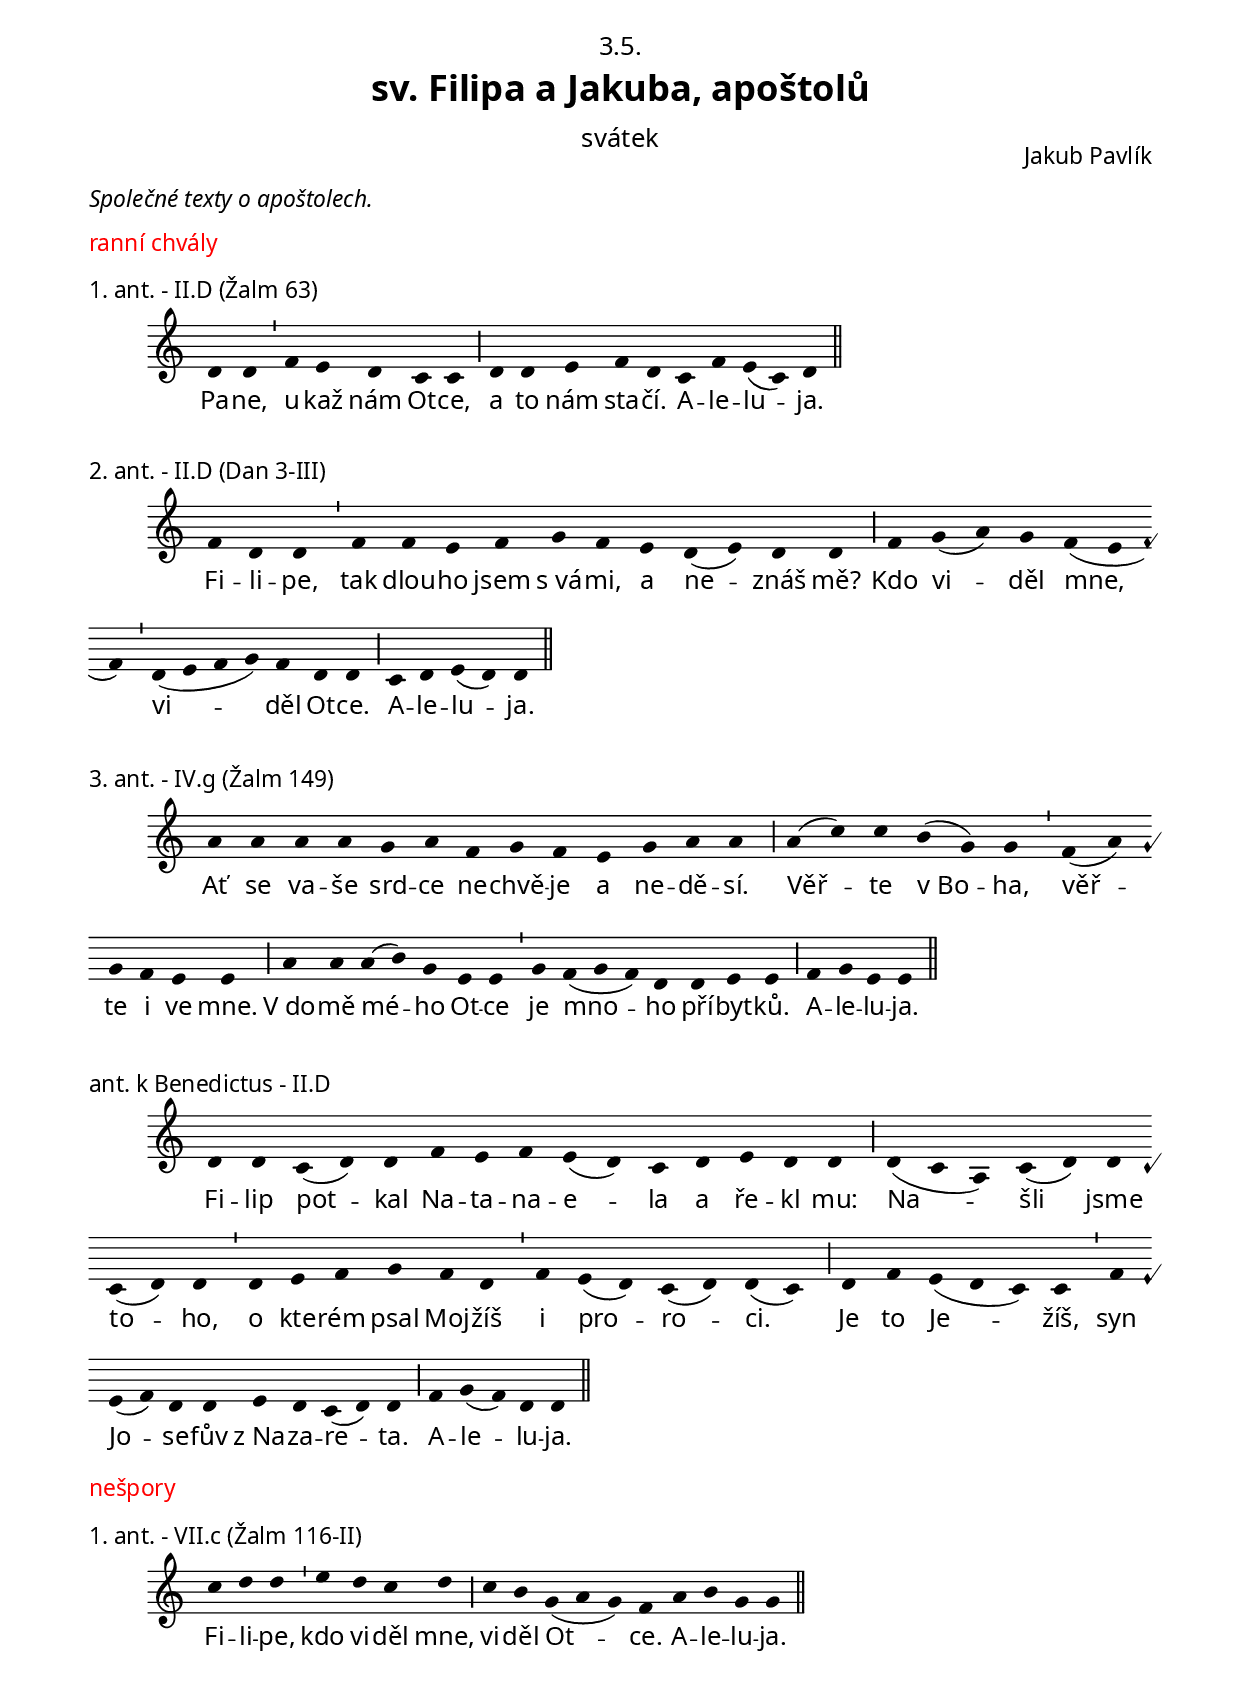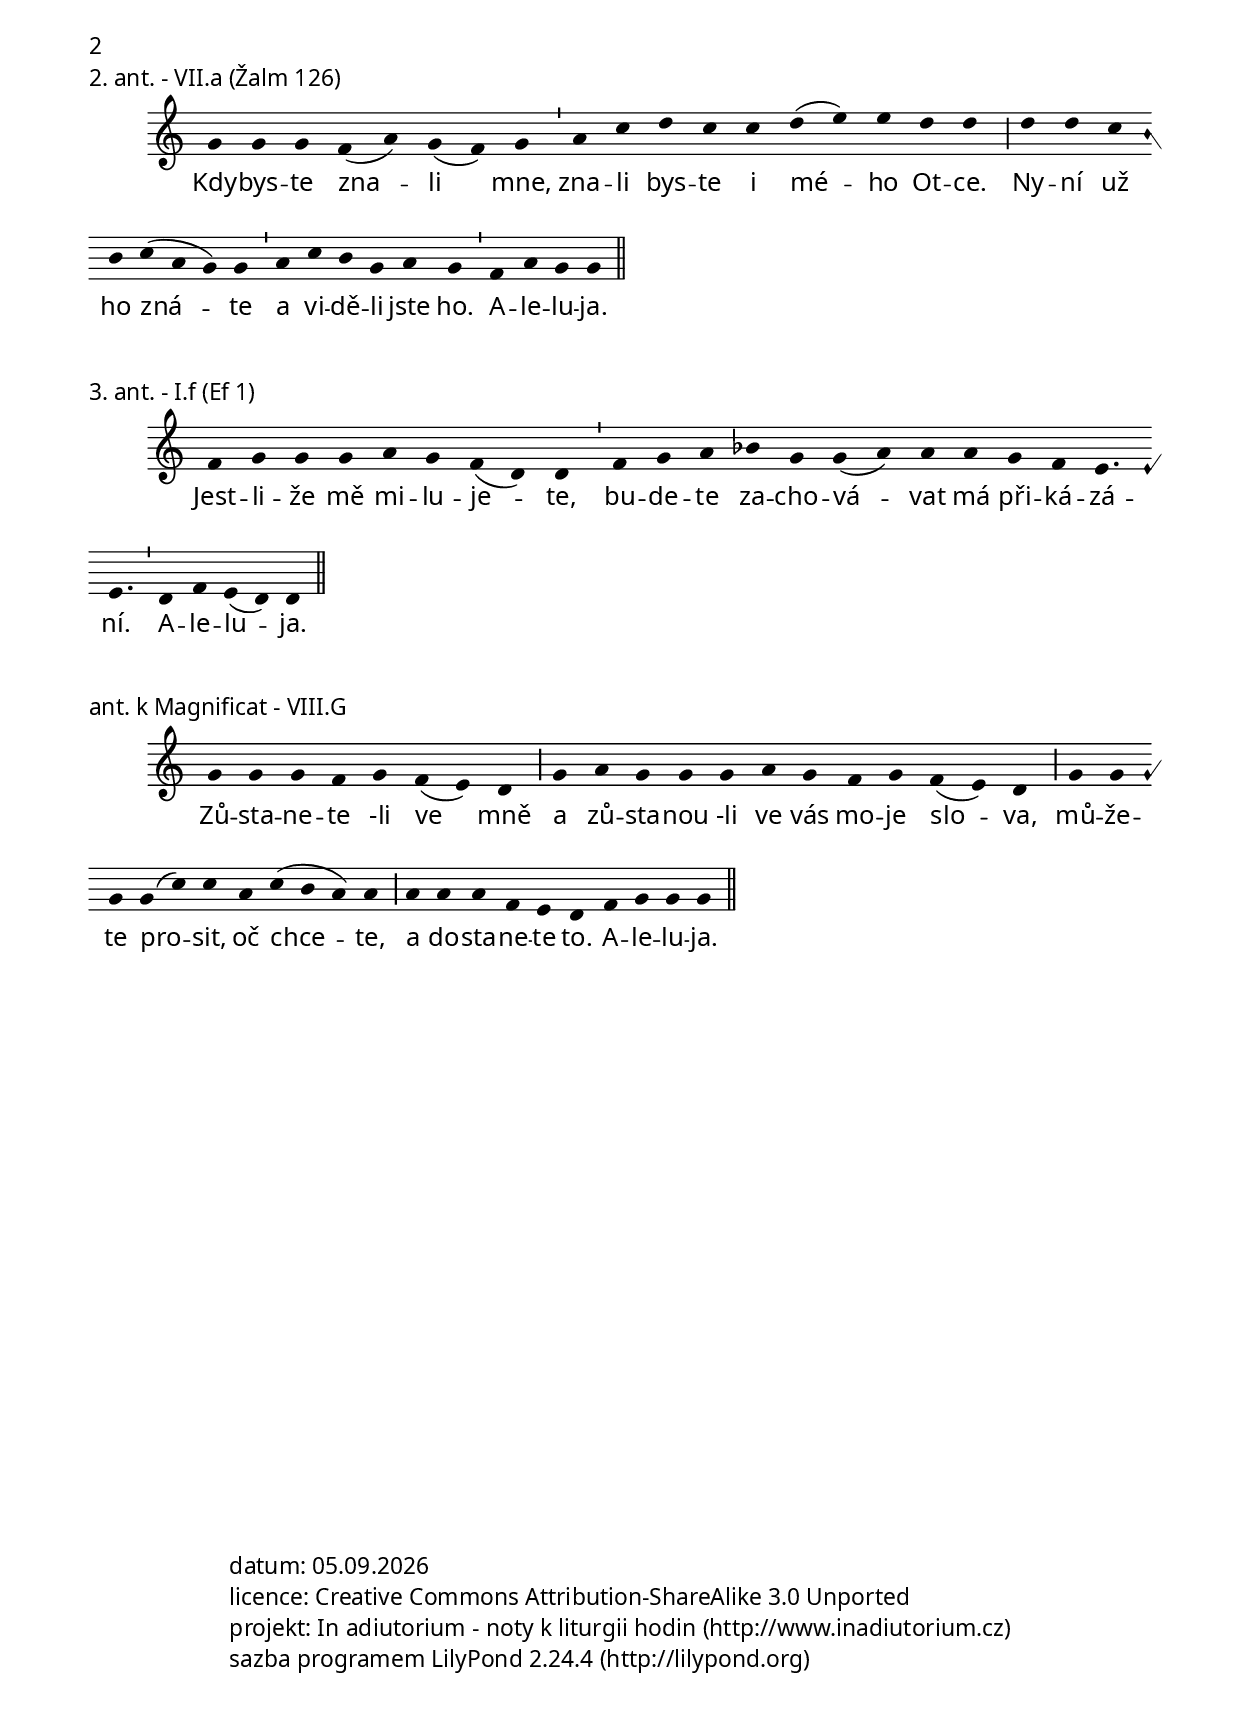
\version "2.17.5"

\include "../spolecne.ly"

\header {
  title = \markup\titleSvatek
            "sv. Filipa a Jakuba, apoštolů"
            "svátek"
            3.5.
  composer = "Jakub Pavlík"
}

\markup\communia #'(#:apostol)

\markup {\nadpisHodinka {"ranní chvály"}}

\score {
  \relative c' {
    \choralniRezim
    d4 d \barMin
    f e d c c \barMaior
    d d e f d
    c f e( c) d \barFinalis
  }
  \addlyrics {
    Pa -- ne,
    u -- kaž nám Ot -- ce,
    a to nám sta -- čí.
    A -- le -- lu -- ja.
  }
  \header {
    quid = "1. ant."
    modus = "II"
    differentia = "D"
    psalmus = "Žalm 63"
    id = "rch-a1"
    piece = \markup {\sestavTitulek}
  }
}

\score {
  \relative c' {
    \choralniRezim
    f4 d d \barMin f f e f g f e d( e) d d \barMaior
    f g( a) g f( e f) \barMin d( e f g) f d d \barMaior
    c d e( d) d \barFinalis
  }
  \addlyrics {
    Fi -- li -- pe, tak dlou -- ho jsem s_vá -- mi, a ne -- znáš mě?
    Kdo vi -- děl mne, vi -- děl Ot -- ce.
    A -- le -- lu -- ja.
  }
  \header {
    quid = "2. ant."
    modus = "II"
    differentia = "D"
    psalmus = "Dan 3-III"
    id = "rch-a2"
    piece = \markup {\sestavTitulek}
  }
}

\score {
  \relative c'' {
    \choralniRezim
    a4 a a a g a f g f e g a a \barMaior
    a( c) c b( g) g \barMin
    f( a) g f e e \barMaior
    a a a( b) g e e \barMin
    g f( g f) d d e e \barMaior
    f g e e \barFinalis
  }
  \addlyrics {
    Ať se va -- še srd -- ce ne -- chvě -- je a ne -- dě -- sí.
    Věř -- te v_Bo -- ha,
    věř -- te i ve mne.
    V_do -- mě mé -- ho Ot -- ce
    je mno -- ho pří -- byt -- ků.
    A -- le -- lu -- ja.
  }
  \header {
    quid = "3. ant."
    modus = "IV"
    differentia = "g"
    psalmus = "Žalm 149"
    id = "rch-a3"
    piece = \markup {\sestavTitulek}
  }
}

\score {
  \relative c' {
    \choralniRezim
    d4 d c( d) d f e f e( d) c d e d d \barMaior
    d4( c a) c( d) d c( d) d \barMin
    d e f g f d \barMin
    f e( d) c( d) d( c) \barMaior
    d f e( d c) c \barMin
    f e( f) d d e d c( d) d \barMaior
    f g( f) d d \barFinalis
  }
  \addlyrics {
    Fi -- lip pot -- kal Na -- ta -- na -- e -- la
    a ře -- kl mu:
    Na -- šli jsme to -- ho,
    o kte -- rém psal Moj -- žíš
    i pro -- ro -- ci.
    Je to Je -- žíš,
    syn Jo -- se -- fův z_Na -- za -- re -- ta.
    A -- le -- lu -- ja.
  }
  \header {
    quid = "ant. k Benedictus"
    modus = "II"
    differentia = "D"
    psalmus = ""
    id = "rch-aben"
    piece = \markup {\sestavTitulekBezZalmu}
  }
}

\markup {\nadpisHodinka {"nešpory"}}

\score {
  \relative c'' {
    \choralniRezim
    c4 d d \barMin
    e d c d \barMaior
    c b g( a g) f
    a b g g \barFinalis
  }
  \addlyrics {
    Fi -- li -- pe,
    kdo vi -- děl mne,
    vi -- děl Ot -- ce.
    A -- le -- lu -- ja.
  }
  \header {
    quid = "1. ant."
    modus = "VII"
    differentia = "c"
    psalmus = "Žalm 116-II"
    placet = "_kdo viděl mne_ nezpěvně úsečné"
    id = "ne-a1"
    piece = \markup {\sestavTitulek}
  }
}

\score {
  \relative c'' {
    \choralniRezim
    g4 g g f( a) g( f) g \barMin
    a c d c c d( e) e d d \barMaior
    d d c b c( a g) g \barMin
    a c b g a g \barMin
    f a g g \barFinalis
  }
  \addlyrics {
    Kdy -- bys -- te zna -- li mne,
    zna -- li bys -- te i mé -- ho Ot -- ce.
    Ny -- ní už ho zná -- te
    a vi -- dě -- li jste ho.
    A -- le -- lu -- ja.
  }
  \header {
    quid = "2. ant."
    modus = "VII"
    differentia = "a"
    psalmus = "Žalm 126"
    id = "ne-a2"
    piece = \markup {\sestavTitulek}
  }
}

\score {
  \relative c' {
    \choralniRezim
    f4 g g g a g f( d) d \barMin
    f g a bes g g( a) a a g f e4. e \barMin
    d4 f e( d) d \barFinalis
  }
  \addlyrics {
    Jest -- li -- že mě mi -- lu -- je -- te,
    bu -- de -- te za -- cho -- vá -- vat má při -- ká -- zá -- ní.
    A -- le -- lu -- ja.
  }
  \header {
    quid = "3. ant."
    modus = "I"
    differentia = "f"
    psalmus = "Ef 1"
    id = "ne-a3"
    fial = "antifony/tyden4_5ctvrtek.ly#up-ant1?zacatek"
    piece = \markup {\sestavTitulek}
  }
}

\score {
  \relative c'' {
    \choralniRezim
    g4 g g f g f( e) d \barMaior
    g a g g g a g f g f( e) d \barMaior
    g g g g( c) c a c( b a) a \barMaior
    a a a f e d
    f g g g \barFinalis
  }
  \addlyrics {
    Zů -- sta -- ne -- te -li ve mně
    a zů -- sta -- nou -li ve vás mo -- je slo -- va,
    mů -- že -- te pro -- sit, oč chce -- te,
    a do -- sta -- ne -- te to.
    A -- le -- lu -- ja.
  }
  \header {
    quid = "ant. k Magnificat"
    modus = "VIII"
    differentia = "G"
    psalmus = ""
    id = "ne-amag"
    piece = \markup {\sestavTitulekBezZalmu}
  }
}